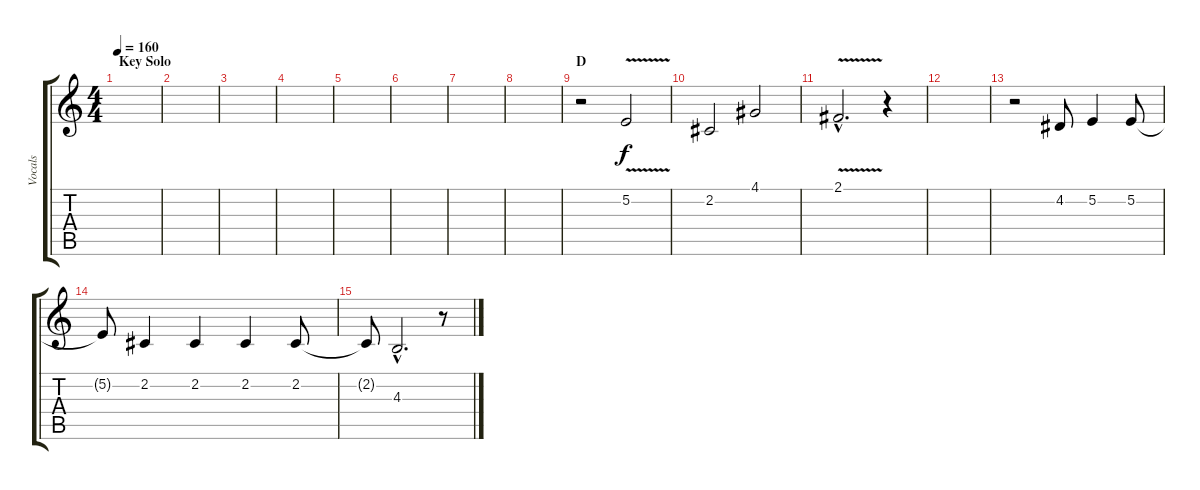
\track ("Vocals" "Vocals") {instrument lead6voice}
\staff {score tabs}
\tuning (E4 B3 G3 D3 A2 D2) {hide}
\ts (4 4)
\section ("" "Key Solo")
\tempo 160
\clef g2
\ks c
|
|
|
|
|
|
|
|
\section ("" "D")
r.2 5.2{v}.2 |
2.2.2 4.1.2 |
2.1{v hac}.2{d} r.4 |
|
r.2 4.2.8 5.2.4 5.2.8 |
5.2{t}.8 2.2.4 2.2.4 2.2.4 2.2.8 |
2.2{t}.8 4.3{hac}.2{d} r.8
